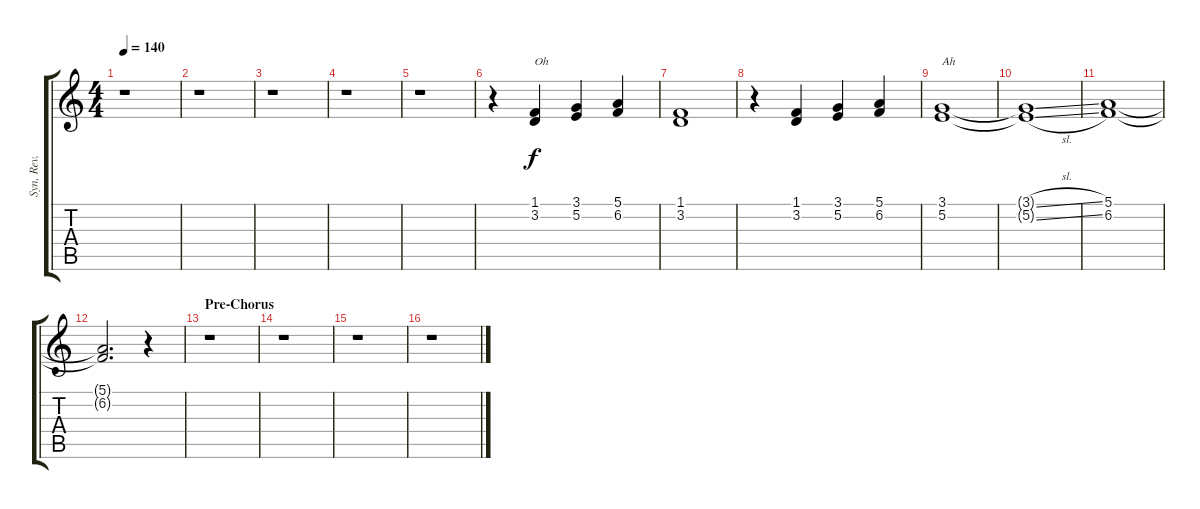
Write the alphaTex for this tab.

\track ("Syn, Rev, other [Vocal]" "Syn, Rev, ") {instrument tenorsax}
\staff {score tabs}
\tuning (E4 B3 G3 D3 A2 D2) {hide}
\ts (4 4)
\tempo 140
\clef g2
\ks c
r.1{dy f} |
r.1 |
r.1 |
r.1 |
r.1 |
r.4 (1.1 3.2).4{txt "Oh" volume 16 instrument voiceoohs} (3.1 5.2).4 (5.1 6.2).4 |
(1.1 3.2).1 |
r.4 (1.1 3.2).4 (3.1 5.2).4 (5.1 6.2).4 |
(3.1 5.2).1{txt "Ah" volume 13 instrument choiraahs} |
(3.1{sl t} 5.2{sl t}).1 |
(5.1 6.2).1 |
(5.1{t} 6.2{t}).2{d} r.4 |
\section ("" "Pre-Chorus")
r.1 |
r.1 |
r.1 |
r.1
